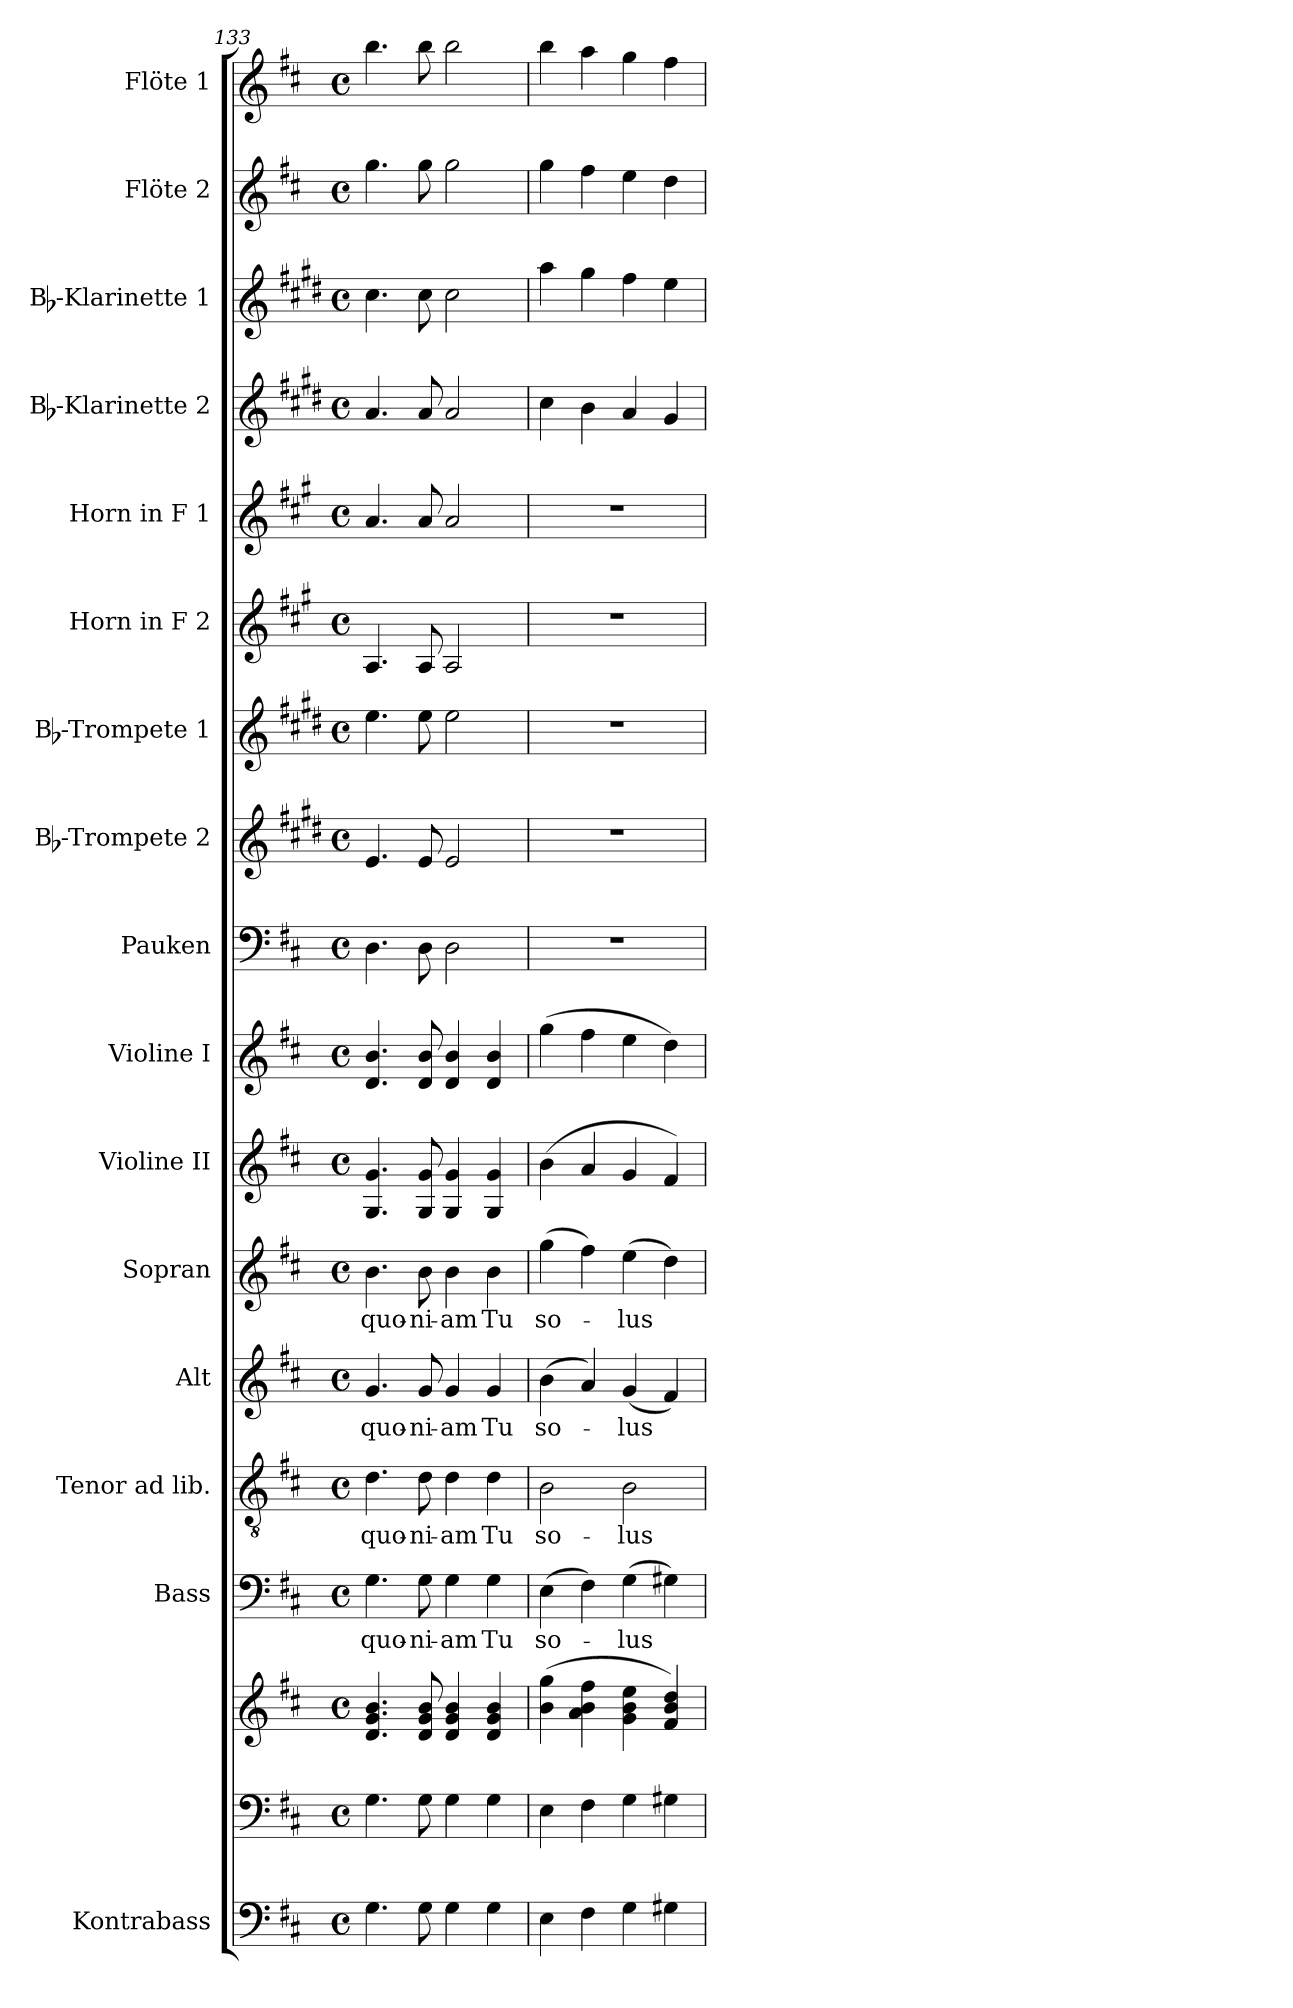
**kern	**kern	**kern	**kern	**text	**kern	**text	**kern	**text	**kern	**text	**kern	**kern	**kern	**kern	**kern	**kern	**kern	**kern	**kern	**kern	**kern
*part17	*part16	*part16	*part15	*part15	*part14	*part14	*part13	*part13	*part12	*part12	*part11	*part10	*part9	*part8	*part7	*part6	*part5	*part4	*part3	*part2	*part1
*staff18	*staff17	*staff16	*staff15	*staff15	*staff14	*staff14	*staff13	*staff13	*staff12	*staff12	*staff11	*staff10	*staff9	*staff8	*staff7	*staff6	*staff5	*staff4	*staff3	*staff2	*staff1
*I"Kontrabass	*	*	*I"Bass	*	*I"Tenor ad lib.	*	*I"Alt	*	*I"Sopran	*	*I"Violine II	*I"Violine I	*I"Pauken	*I"Bb-Trompete 2	*I"Bb-Trompete 1	*I"Horn in F 2	*I"Horn in F 1	*I"Bb-Klarinette 2	*I"Bb-Klarinette 1	*I"Flöte 2	*I"Flöte 1
*I'Kb.	*	*	*I'B.	*	*I'T.	*	*I'A.	*	*I'S.	*	*I'Vl. II	*I'Vl. I	*I'Pk.	*I'Bb Trp. 2	*I'Bb Trp. 1	*	*	*I'Bb Kl. 2	*I'Bb Kl. 1	*I'Fl. 2	*I'Fl. 1
*clefF4	*clefF4	*clefG2	*clefF4	*	*clefGv2	*	*clefG2	*	*clefG2	*	*clefG2	*clefG2	*clefF4	*clefG2	*clefG2	*clefG2	*clefG2	*clefG2	*clefG2	*clefG2	*clefG2
*ITrd7c12	*	*	*	*	*	*	*	*	*	*	*	*	*	*ITrd1c2	*ITrd1c2	*ITrd4c7	*ITrd4c7	*ITrd1c2	*ITrd1c2	*	*
*k[f#c#]	*k[f#c#]	*k[f#c#]	*k[f#c#]	*	*k[f#c#]	*	*k[f#c#]	*	*k[f#c#]	*	*k[f#c#]	*k[f#c#]	*k[f#c#]	*k[f#c#]	*k[f#c#]	*k[f#c#]	*k[f#c#]	*k[f#c#]	*k[f#c#]	*k[f#c#]	*k[f#c#]
*D:	*D:	*D:	*D:	*	*D:	*	*D:	*	*D:	*	*D:	*D:	*D:	*D:	*D:	*D:	*D:	*D:	*D:	*D:	*D:
*M4/4	*M4/4	*M4/4	*M4/4	*	*M4/4	*	*M4/4	*	*M4/4	*	*M4/4	*M4/4	*M4/4	*M4/4	*M4/4	*M4/4	*M4/4	*M4/4	*M4/4	*M4/4	*M4/4
*met(c)	*met(c)	*met(c)	*met(c)	*	*met(c)	*	*met(c)	*	*met(c)	*	*met(c)	*met(c)	*met(c)	*met(c)	*met(c)	*met(c)	*met(c)	*met(c)	*met(c)	*met(c)	*met(c)
=133	=133	=133	=133	=133	=133	=133	=133	=133	=133	=133	=133	=133	=133	=133	=133	=133	=133	=133	=133	=133	=133
!	!	!	!	!LO:LY:b	!	!LO:LY:b	!	!LO:LY:b	!	!LO:LY:b	!	!	!	!	!	!	!	!	!	!	!
4.GG\	4.G\	4.d/ 4.g/ 4.b/	4.G\	quo-	4.d\	quo-	4.g/	quo-	4.b\	quo-	4.G/ 4.g/	4.d/ 4.b/	4.D\	4.d/	4.dd\	4.D/	4.d/	4.g/	4.b\	4.gg\	4.bb\
!	!	!	!	!LO:LY:b	!	!LO:LY:b	!	!LO:LY:b	!	!LO:LY:b	!	!	!	!	!	!	!	!	!	!	!
8GG\	8G\	8d/ 8g/ 8b/	8G\	-ni-	8d\	-ni-	8g/	-ni-	8b\	-ni-	8G/ 8g/	8d/ 8b/	8D\	8d/	8dd\	8D/	8d/	8g/	8b\	8gg\	8bb\
!	!	!	!	!LO:LY:b	!	!LO:LY:b	!	!LO:LY:b	!	!LO:LY:b	!	!	!	!	!	!	!	!	!	!	!
4GG\	4G\	4d/ 4g/ 4b/	4G\	-am	4d\	-am	4g/	-am	4b\	-am	4G/ 4g/	4d/ 4b/	2D\	2d/	2dd\	2D/	2d/	2g/	2b\	2gg\	2bb\
!	!	!	!	!LO:LY:b	!	!LO:LY:b	!	!LO:LY:b	!	!LO:LY:b	!	!	!	!	!	!	!	!	!	!	!
4GG\	4G\	4d/ 4g/ 4b/	4G\	Tu	4d\	Tu	4g/	Tu	4b\	Tu	4G/ 4g/	4d/ 4b/	.	.	.	.	.	.	.	.	.
=134	=134	=134	=134	=134	=134	=134	=134	=134	=134	=134	=134	=134	=134	=134	=134	=134	=134	=134	=134	=134	=134
!	!	!	!	!LO:LY:b	!	!LO:LY:b	!	!LO:LY:b	!	!LO:LY:b	!	!	!	!	!	!	!	!	!	!	!
4EE\	4E\	(>4b\ 4gg\	(>4E\	so-	2B\	so-	(>4b\	so-	(>4gg\	so-	(>4b\	(>4gg\	1r	1r	1r	1r	1r	4b\	4gg\	4gg\	4bb\
4FF#\	4F#\	4a\ 4b\ 4ff#\	4F#\)	.	.	.	4a/)	.	4ff#\)	.	4a/	4ff#\	.	.	.	.	.	4a\	4ff#\	4ff#\	4aa\
!	!	!	!	!LO:LY:b	!	!LO:LY:b	!	!LO:LY:b	!	!LO:LY:b	!	!	!	!	!	!	!	!	!	!	!
4GG\	4G\	4g\ 4b\ 4ee\	(>4G\	-lus	2B\	-lus	(<4g/	-lus	(>4ee\	-lus	4g/	4ee\	.	.	.	.	.	4g/	4ee\	4ee\	4gg\
4GG#X\	4G#X\	4f#/ 4b/ 4dd/)	4G#X\)	.	.	.	4f#/)	.	4dd\)	.	4f#/)	4dd\)	.	.	.	.	.	4f#/	4dd\	4dd\	4ff#\
=	=	=	=	=	=	=	=	=	=	=	=	=	=	=	=	=	=	=	=	=	=
*-	*-	*-	*-	*-	*-	*-	*-	*-	*-	*-	*-	*-	*-	*-	*-	*-	*-	*-	*-	*-	*-
